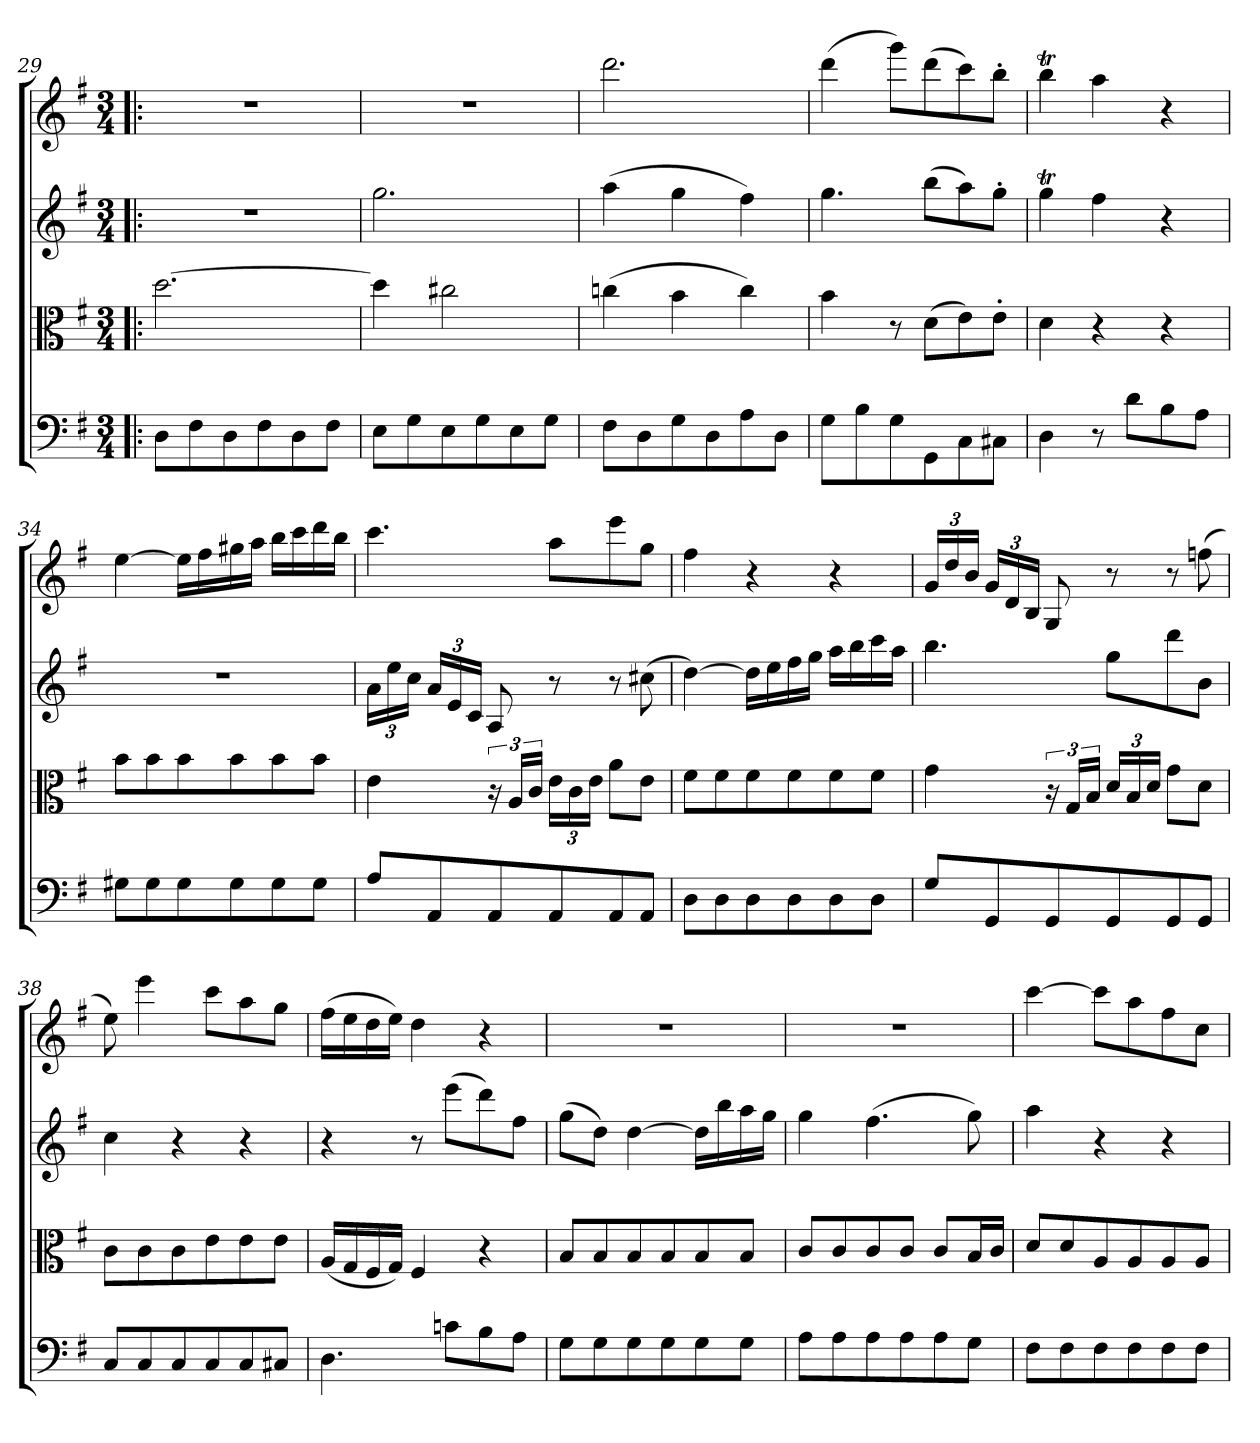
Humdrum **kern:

**kern	**kern	**kern	**kern
*part4	*part3	*part2	*part1
*staff4	*staff3	*staff2	*staff1
*clefF4	*clefC3	*clefG2	*clefG2
*k[f#]	*k[f#]	*k[f#]	*k[f#]
*G:	*G:	*G:	*G:
*M3/4	*M3/4	*M3/4	*M3/4
=29!|:	=29!|:	=29!|:	=29!|:
8D\L	[2.dd\	2.r	2.r
8F#\	.	.	.
8D\	.	.	.
8F#\	.	.	.
8D\	.	.	.
8F#\J	.	.	.
=30	=30	=30	=30
8E\L	4dd\]	2.gg\	2.r
8G\	.	.	.
8E\	2cc#X\	.	.
8G\	.	.	.
8E\	.	.	.
8G\J	.	.	.
=31	=31	=31	=31
8F#\L	(4ccn\	(4aa\	2.ddd\
8D\	.	.	.
8G\	4b\	4gg\	.
8D\	.	.	.
8A\	4cc\)	4ff#\)	.
8D\J	.	.	.
=32	=32	=32	=32
8G\L	4b\	4.gg\	(4ddd\
8B\	.	.	.
8G\	8r	.	8ggg\L)
8GG\	(8d\L	(8bb\L	(8ddd\
8C\	8e\)	8aa\)	8ccc\)
8C#X\J	8e'\J	8gg'\J	8bb'\J
=33	=33	=33	=33
4D\	4d\	4ggT\	4bbt\
8r	4r	4ff#\	4aa\
8d\L	.	.	.
8B\	4r	4r	4r
8A\J	.	.	.
=34	=34	=34	=34
8G#X\L	8b\L	2.r	[4ee\
8G#\	8b\	.	.
8G#\	8b\	.	16ee\LL]
.	.	.	16ff#\
8G#\	8b\	.	16gg#X\
.	.	.	16aa\JJ
8G#\	8b\	.	16bb\LL
.	.	.	16ccc\
8G#\J	8b\J	.	16ddd\
.	.	.	16bb\JJ
=35	=35	=35	=35
8A/L	4e\	24a\LL	4.ccc\
.	.	24ee\	.
.	.	24cc\JJ	.
8AA/	.	24a/LL	.
.	.	24e/	.
.	.	24c/JJ	.
8AA/	24r	8A/	.
.	24A/LL	.	.
.	24c/JJ	.	.
8AA/	24e\LL	8r	8aa\L
.	24c\	.	.
.	24e\JJ	.	.
8AA/	8a\L	8r	8eee\
8AA/J	8e\J	(8cc#X\	8gg\J
=36	=36	=36	=36
8D\L	8f#\L	[4dd\)	4ff#\
8D\	8f#\	.	.
8D\	8f#\	16dd\LL]	4r
.	.	16ee\	.
8D\	8f#\	16ff#\	.
.	.	16gg\JJ	.
8D\	8f#\	16aa\LL	4r
.	.	16bb\	.
8D\J	8f#\J	16ccc\	.
.	.	16aa\JJ	.
=37	=37	=37	=37
8G/L	4g\	4.bb\	24g/LL
.	.	.	24dd/
.	.	.	24b/JJ
8GG/	.	.	24g/LL
.	.	.	24d/
.	.	.	24B/JJ
8GG/	24r	.	8G/
.	24G/LL	.	.
.	24B/JJ	.	.
8GG/	24d/LL	8gg\L	8r
.	24B/	.	.
.	24d/JJ	.	.
8GG/	8g\L	8ddd\	8r
8GG/J	8d\J	8b\J	(8ffn\
=38	=38	=38	=38
8C/L	8c\L	4cc\	8ee\)
8C/	8c\	.	4eee\
8C/	8c\	4r	.
8C/	8e\	.	8ccc\L
8C/	8e\	4r	8aa\
8C#X/J	8e\J	.	8gg\J
=39	=39	=39	=39
4.D\	(16A/LL	4r	(16ff#\LL
.	16G/	.	16ee\
.	16F#/	.	16dd\
.	16G/JJ)	.	16ee\JJ)
.	4F#/	8r	4dd\
8cn\L	.	(8eee\L	.
8B\	4r	8ddd\)	4r
8A\J	.	8ff#\J	.
=40	=40	=40	=40
8G\L	8B/L	(8gg\L	2.r
8G\	8B/	8dd\J)	.
8G\	8B/	[4dd\	.
8G\	8B/	.	.
8G\	8B/	16dd\LL]	.
.	.	16bb\	.
8G\J	8B/J	16aa\	.
.	.	16gg\JJ	.
=41	=41	=41	=41
8A\L	8c/L	4gg\	2.r
8A\	8c/	.	.
8A\	8c/	(4.ff#\	.
8A\	8c/J	.	.
8A\	8c/L	.	.
8G\J	16B/L	8gg\)	.
.	16c/JJ	.	.
=42	=42	=42	=42
8F#\L	8d/L	4aa\	[4ccc\
8F#\	8d/	.	.
8F#\	8A/	4r	8ccc\L]
8F#\	8A/	.	8aa\
8F#\	8A/	4r	8ff#\
8F#\J	8A/J	.	8cc\J
=	=	=	=
*-	*-	*-	*-
